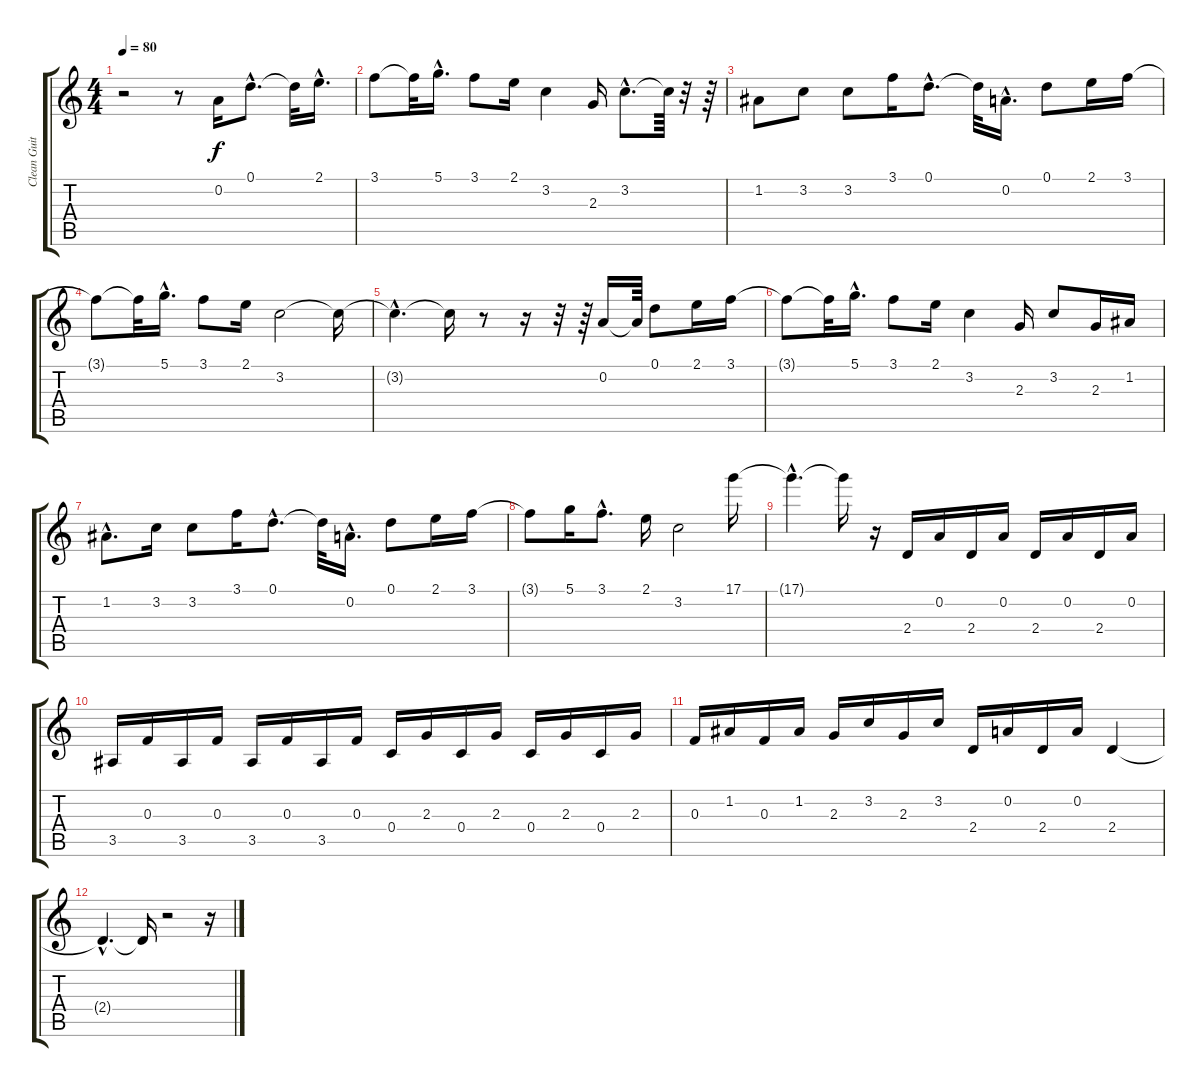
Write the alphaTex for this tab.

\track ("Clean Guitar 1" "Clean Guit") {instrument acousticguitarsteel}
\staff {score tabs}
\tuning (D4 A3 F3 C3 G2 D2) {hide}
\ts (4 4)
\tempo 80
\clef g2
\ks c
r.2{dy f} r.8 0.2.16 0.1{hac}.8{d} 0.1{t}.32 2.1{hac}.16{d} |
3.1.8 3.1{t}.32 5.1{hac}.16{d} 3.1.8 2.1.16 3.2.4 2.3.16 3.2{hac}.8{d} 3.2{t}.64 r.32 r.64 |
1.2.8 3.2.8 3.2.8 3.1.16 0.1{hac}.8{d} 0.1{t}.32 0.2{hac}.16{d} 0.1.8 2.1.16 3.1.16 |
3.1{t}.8 3.1{t}.32 5.1{hac}.16{d} 3.1.8 2.1.16 3.2.2 3.2{t}.16 |
3.2{hac t}.4{d} 3.2{t}.16 r.8 r.16 r.32 r.64 0.2.16 0.2{t}.64 0.1.8 2.1.16 3.1.16 |
3.1{t}.8 3.1{t}.32 5.1{hac}.16{d} 3.1.8 2.1.16 3.2.4 2.3.16 3.2.8 2.3.16 1.2.16 |
1.2{hac}.8{d} 3.2.16 3.2.8 3.1.16 0.1{hac}.8{d} 0.1{t}.32 0.2{hac}.16{d} 0.1.8 2.1.16 3.1.16 |
3.1{t}.8 5.1.16 3.1{hac}.8{d} 2.1.16 3.2.2 17.1.16 |
17.1{hac t}.4{d} 17.1{t}.16 r.16 2.4.16 0.2.16 2.4.16 0.2.16 2.4.16 0.2.16 2.4.16 0.2.16 |
3.5.16 0.3.16 3.5.16 0.3.16 3.5.16 0.3.16 3.5.16 0.3.16 0.4.16 2.3.16 0.4.16 2.3.16 0.4.16 2.3.16 0.4.16 2.3.16 |
0.3.16 1.2.16 0.3.16 1.2.16 2.3.16 3.2.16 2.3.16 3.2.16 2.4.16 0.2.16 2.4.16 0.2.16 2.4.4 |
2.4{hac t}.4{d} 2.4{t}.16 r.2 r.16
